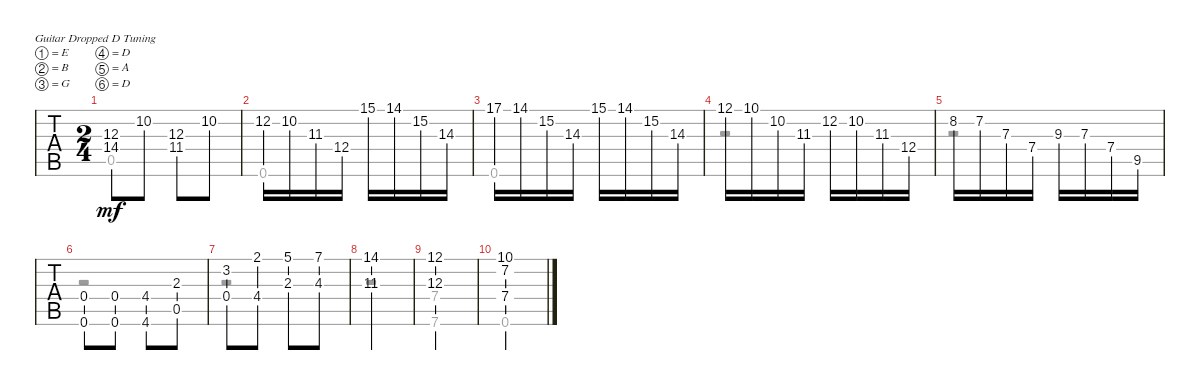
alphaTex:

\bracketExtendMode groupsimilarinstruments
\singleTrackTrackNamePolicy hidden
\multiTrackTrackNamePolicy hidden
\firstSystemTrackNameOrientation horizontal
\otherSystemsTrackNameOrientation horizontal
\track ("Untitled" "N-Gt") {instrument acousticgrandpiano}
\staff {tabs}
\tuning (E4 B3 G3 D3 A2 D2)
\displaytranspose 12
\voice
\ts (2 4)
\tempo (118 hide)
\clef g2
\scale
0.955864
\ks d
(12.3 14.4).8{dy mf} 10.2.8 (12.3 11.4).8 10.2.8 |
\scale
0.955864 12.2.16 10.2.16 11.3.16 12.4.16 15.1.16 14.1.16 15.2.16 14.3.16 |
\scale
1.08827 17.1.16 14.1.16 15.2.16 14.3.16 15.1.16 14.1.16 15.2.16 14.3.16 |
\scale
0.955864 12.1.16 10.1.16 10.2.16 11.3.16 12.2.16 10.2.16 11.3.16 12.4.16 |
\scale
0.955864 8.2.16 7.2.16 7.3.16 7.4.16 9.3.16 7.3.16 7.4.16 9.5.16 |
\scale
1.08827 (0.4 0.6).8 (0.4 0.6).8 (4.4 4.6).8 (2.3 0.5).8 |
\scale
0.955864 (3.2 0.4).8 (2.1 4.4).8 (5.1 2.3).8 (7.1 4.3).8 |
\scale
0.955864 (14.1 11.3).2 |
\scale
1.04414 (12.1 12.3).2 |
\scale
0.955864 (10.1 7.2 7.4).2
\voice
\clef g2
\ottava regular
\simile none
\scale
0.955864
\ks d
0.5{t}.2{dy mf} |
\scale
0.955864 0.6.2 |
\scale
1.08827 0.6.2 |
\scale
0.955864 r.2 |
\scale
0.955864 r.2 |
\scale
1.08827 r.2 |
\scale
0.955864 r.2 |
\scale
0.955864 r.2 |
\scale
1.04414 (7.4 7.6).2 |
\scale
0.955864 0.6.2
